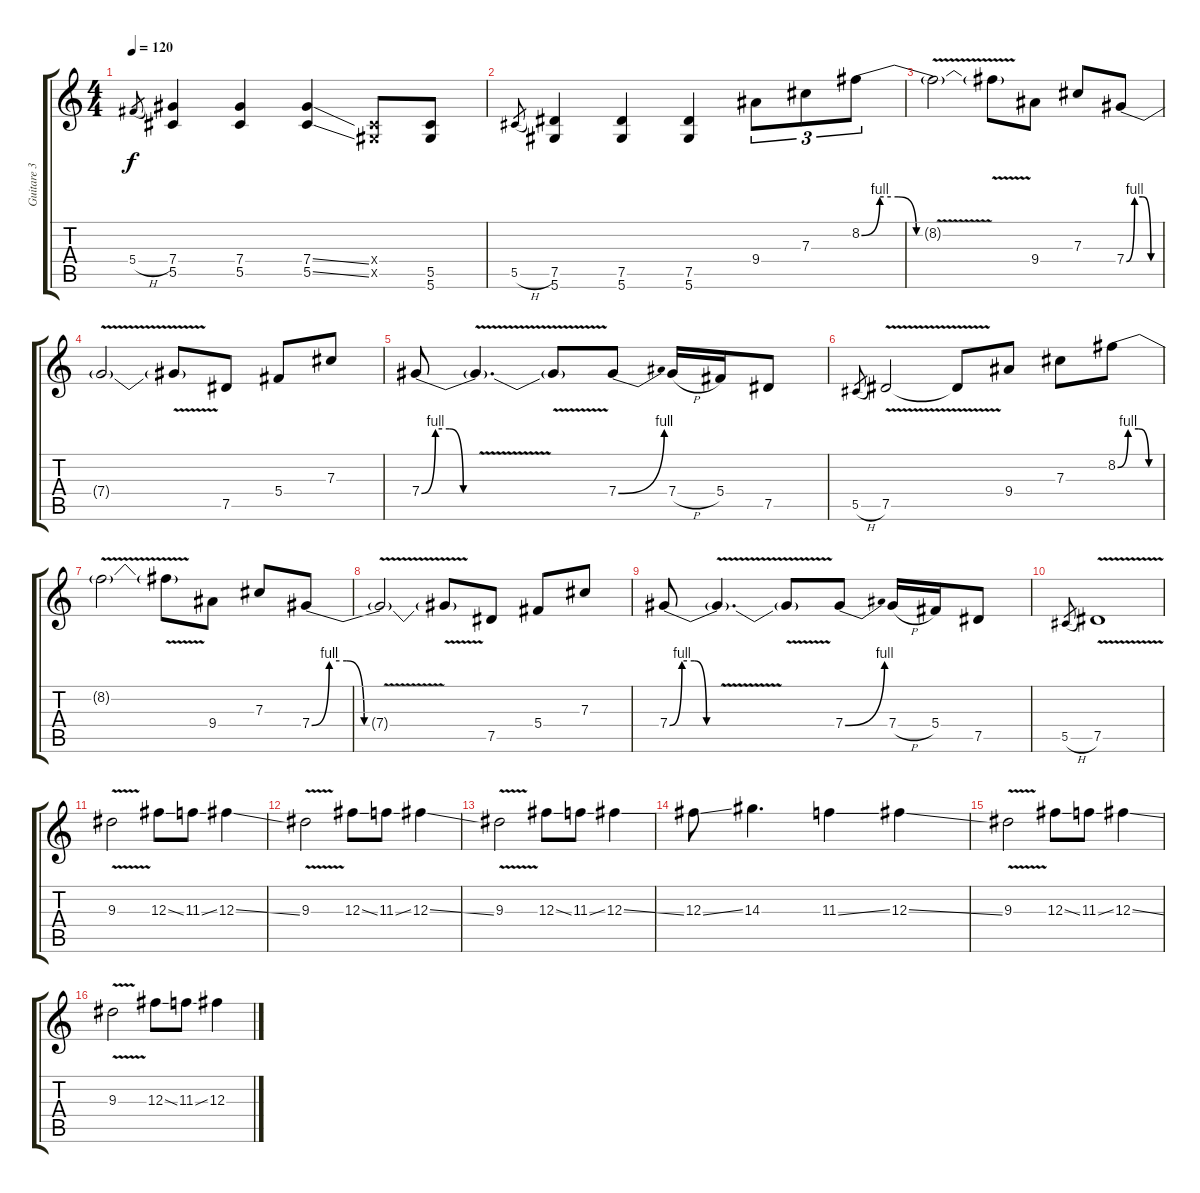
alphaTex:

\track ("Guitare 3 (Kirk)" "Guitare 3 ") {instrument electricguitarclean}
\staff {score tabs}
\tuning (Eb4 Bb3 Gb3 Db3 Ab2 Eb2) {hide}
\ts (4 4)
\tempo 120
\clef g2
\ks c
5.4{h}.8{gr dy f} (7.4 5.5).4 (7.4 5.5).4 (7.4{ss} 5.5{ss}).4 (0.4{x} 0.5{x}).8 (5.5 5.6).8 |
5.5{h}.8{gr} (7.5 5.6).4 (7.5 5.6).4 (7.5 5.6).4 9.4.8{tu (3 2)} 7.3.8{tu (3 2)} 8.2{be (custom 0 0 15 4 30 4 45 0 60 0)}.8{tu (3 2)} |
8.2{v t}.2 8.2{t}.8 9.4.8 7.3.8 7.4{be (custom 0 0 15 4 30 4 45 0 60 0)}.8 |
7.4{v t}.2 7.4{t}.8 7.5.8 5.4.8 7.3.8 |
7.4{be (custom 0 0 15 4 30 4 45 0 60 0)}.8 7.4{v t}.4{d} 7.4{t}.8 7.4{be (bend 0 0 60 4)}.8 7.4{h}.16 5.4.16 7.5.8 |
5.5{h}.8{gr} 7.5{v}.2 7.5{t}.8 9.4.8 7.3.8 8.2{be (custom 0 0 15 4 30 4 45 0 60 0)}.8 |
8.2{v t}.2 8.2{t}.8 9.4.8 7.3.8 7.4{be (custom 0 0 15 4 30 4 45 0 60 0)}.8 |
7.4{v t}.2 7.4{t}.8 7.5.8 5.4.8 7.3.8 |
7.4{be (custom 0 0 15 4 30 4 45 0 60 0)}.8 7.4{v t}.4{d} 7.4{t}.8 7.4{be (bend 0 0 60 4)}.8 7.4{h}.16 5.4.16 7.5.8 |
5.5{h}.8{gr} 7.5{v}.1 |
9.3{v}.2 12.3{ss}.8 11.3{ss}.8 12.3{ss}.4 |
9.3{v}.2 12.3{ss}.8 11.3{ss}.8 12.3{ss}.4 |
9.3{v}.2 12.3{ss}.8 11.3{ss}.8 12.3{ss}.4 |
12.3{ss}.8 14.3.4{d} 11.3{ss}.4 12.3{ss}.4 |
9.3{v}.2 12.3{ss}.8 11.3{ss}.8 12.3{ss}.4 |
9.3{v}.2 12.3{ss}.8 11.3{ss}.8 12.3{ss}.4
